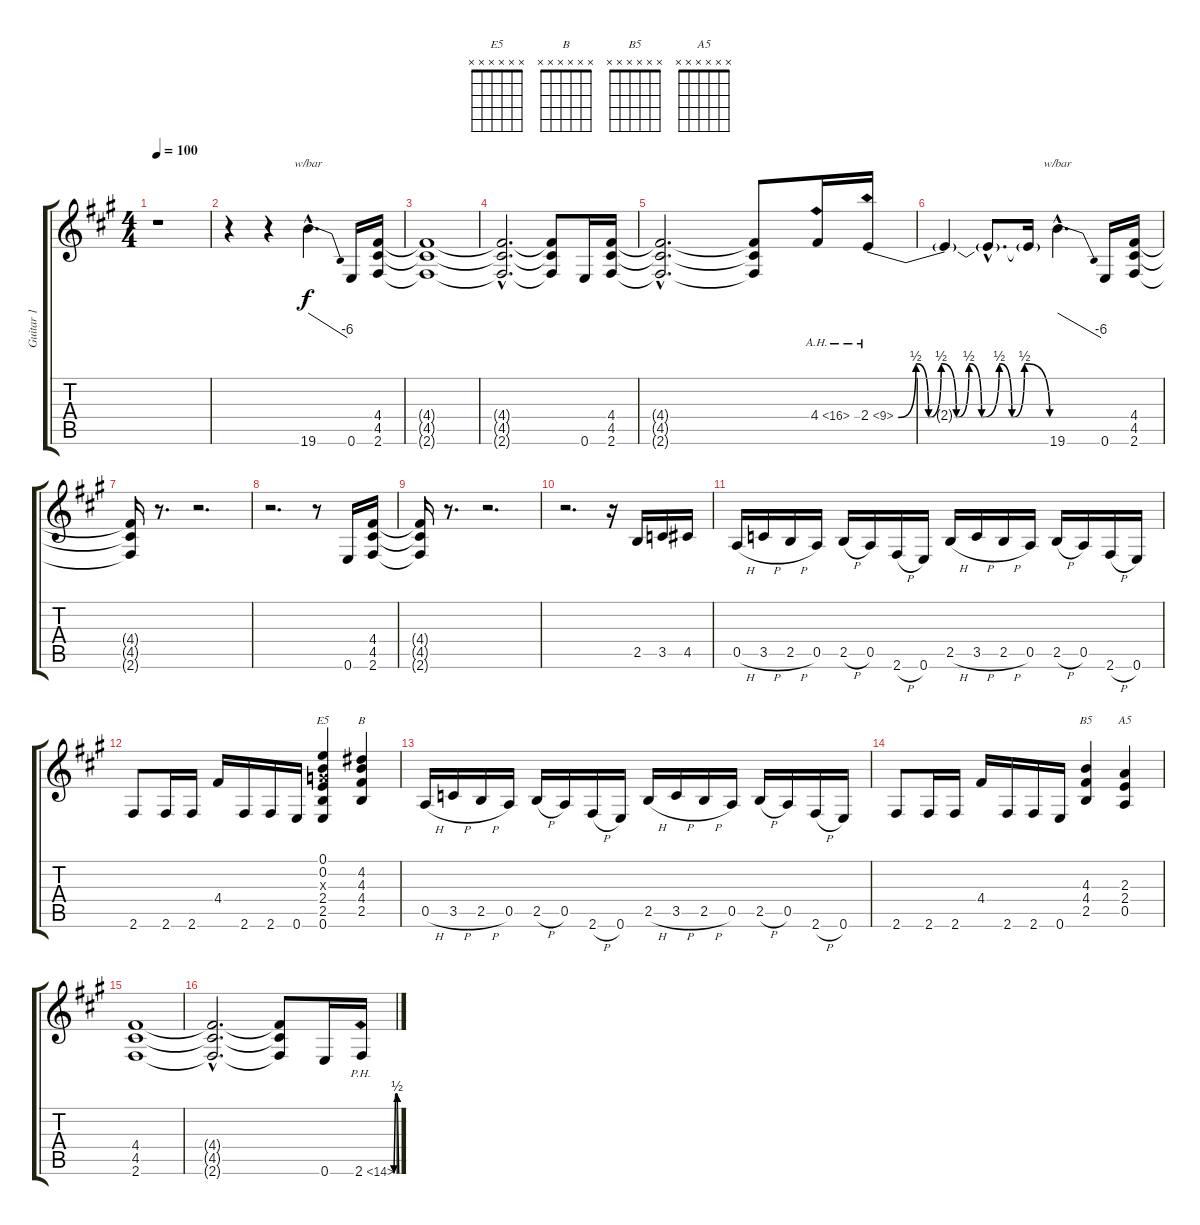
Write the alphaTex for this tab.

\track ("Guitar 1" "Guitar 1") {instrument distortionguitar}
\staff {score tabs}
\tuning (E4 B3 G3 D3 A2 E2) {hide}
\chord ("E5" x x x x x x)
\chord ("B" x x x x x x)
\chord ("B5" x x x x x x)
\chord ("A5" x x x x x x)
\ts (4 4)
\tempo 100
\clef g2
\ks f#minor
r.1{dy f instrument distortionguitar} |
r.4 r.4 19.6{hac}.4{d tbe (dive default 0 0 60 -24)} 0.6.16 (4.4 4.5 2.6).16 |
(4.4{t} 4.5{t} 2.6{t}).1 |
(4.4{hac t} 4.5{hac t} 2.6{hac t}).2{d} (4.4{t} 4.5{t} 2.6{t}).8 0.6.16 (4.4 4.5 2.6).16 |
(4.4{hac t} 4.5{hac t} 2.6{hac t}).2{d} (4.4{t} 4.5{t} 2.6{t}).8 4.4{ah 12}.16 2.4{be (custom 0 0 7 2 12 0 17 2 23 0 28 2 33 0 40 2 45 0 50 2 60 0) ah 7}.16 |
2.4{t}.4 2.4{hac t}.8{d} 2.4{t}.16 19.6{hac}.4{d tbe (dive default 0 0 60 -24)} 0.6.16 (4.4 4.5 2.6).16 |
(4.4{t} 4.5{t} 2.6{t}).16 r.8{d} r.2{d} |
r.2{d} r.8 0.6.16 (4.4 4.5 2.6).16 |
(4.4{t} 4.5{t} 2.6{t}).16 r.8{d} r.2{d} |
r.2{d} r.16 2.5.16 3.5.16 4.5.16 |
0.5{h}.16 3.5{h}.16 2.5{h}.16 0.5.16 2.5{h}.16 0.5.16 2.6{h}.16 0.6.16 2.5{h}.16 3.5{h}.16 2.5{h}.16 0.5.16 2.5{h}.16 0.5.16 2.6{h}.16 0.6.16 |
2.6.8 2.6.16 2.6.16 4.4.16 2.6.16 2.6.16 0.6.16 (0.1 0.2 0.3{x} 2.4 2.5 0.6).4{ch "E5"} (4.2 4.3 4.4 2.5).4{ch "B"} |
0.5{h}.16 3.5{h}.16 2.5{h}.16 0.5.16 2.5{h}.16 0.5.16 2.6{h}.16 0.6.16 2.5{h}.16 3.5{h}.16 2.5{h}.16 0.5.16 2.5{h}.16 0.5.16 2.6{h}.16 0.6.16 |
2.6.8 2.6.16 2.6.16 4.4.16 2.6.16 2.6.16 0.6.16 (4.3 4.4 2.5).4{ch "B5"} (2.3 2.4 0.5).4{ch "A5"} |
(4.4 4.5 2.6).1 |
(4.4{hac t} 4.5{hac t} 2.6{hac t}).2{d} (4.4{t} 4.5{t} 2.6{t}).8 0.6.16 2.6{be (custom 0 0 15 2 30 2 45 0 60 0) ph 12}.16
